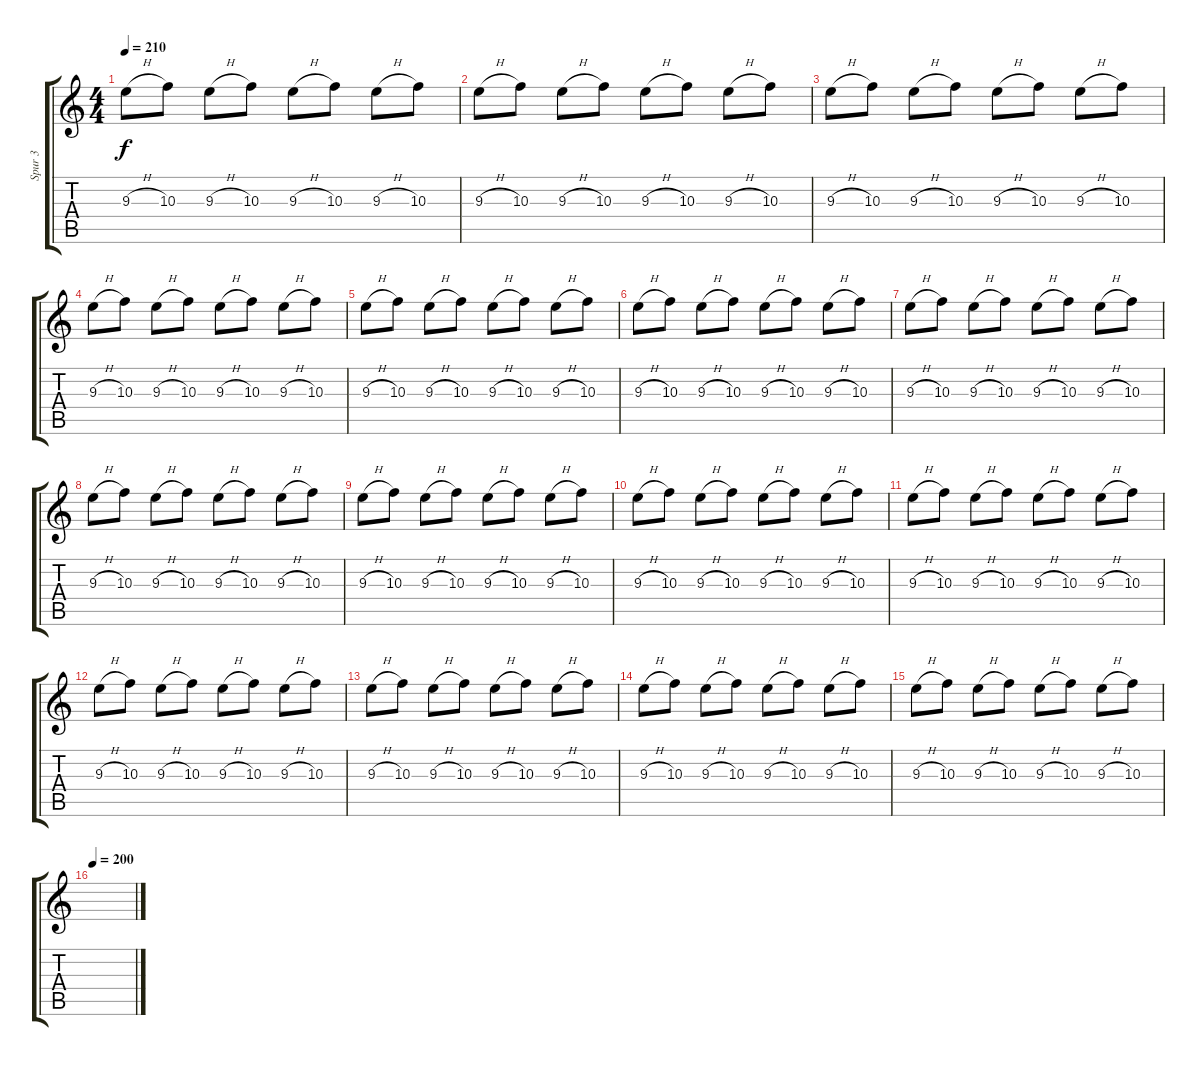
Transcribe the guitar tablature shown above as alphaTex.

\track ("Spur 3" "Spur 3") {instrument distortionguitar}
\staff {score tabs}
\tuning (E4 B3 G3 D3 A2 E2) {hide}
\ts (4 4)
\tempo 210
\clef g2
\ks c
9.3{h}.8{dy f} 10.3.8 9.3{h}.8 10.3.8 9.3{h}.8 10.3.8 9.3{h}.8 10.3.8 |
9.3{h}.8 10.3.8 9.3{h}.8 10.3.8 9.3{h}.8 10.3.8 9.3{h}.8 10.3.8 |
9.3{h}.8 10.3.8 9.3{h}.8 10.3.8 9.3{h}.8 10.3.8 9.3{h}.8 10.3.8 |
9.3{h}.8 10.3.8 9.3{h}.8 10.3.8 9.3{h}.8 10.3.8 9.3{h}.8 10.3.8 |
9.3{h}.8 10.3.8 9.3{h}.8 10.3.8 9.3{h}.8 10.3.8 9.3{h}.8 10.3.8 |
9.3{h}.8 10.3.8 9.3{h}.8 10.3.8 9.3{h}.8 10.3.8 9.3{h}.8 10.3.8 |
9.3{h}.8 10.3.8 9.3{h}.8 10.3.8 9.3{h}.8 10.3.8 9.3{h}.8 10.3.8 |
9.3{h}.8 10.3.8 9.3{h}.8 10.3.8 9.3{h}.8 10.3.8 9.3{h}.8 10.3.8 |
9.3{h}.8 10.3.8 9.3{h}.8 10.3.8 9.3{h}.8 10.3.8 9.3{h}.8 10.3.8 |
9.3{h}.8 10.3.8 9.3{h}.8 10.3.8 9.3{h}.8 10.3.8 9.3{h}.8 10.3.8 |
9.3{h}.8 10.3.8 9.3{h}.8 10.3.8 9.3{h}.8 10.3.8 9.3{h}.8 10.3.8 |
9.3{h}.8 10.3.8 9.3{h}.8 10.3.8 9.3{h}.8 10.3.8 9.3{h}.8 10.3.8 |
9.3{h}.8 10.3.8 9.3{h}.8 10.3.8 9.3{h}.8 10.3.8 9.3{h}.8 10.3.8 |
9.3{h}.8 10.3.8 9.3{h}.8 10.3.8 9.3{h}.8 10.3.8 9.3{h}.8 10.3.8 |
9.3{h}.8 10.3.8 9.3{h}.8 10.3.8 9.3{h}.8 10.3.8 9.3{h}.8 10.3.8 |
\tempo 200
